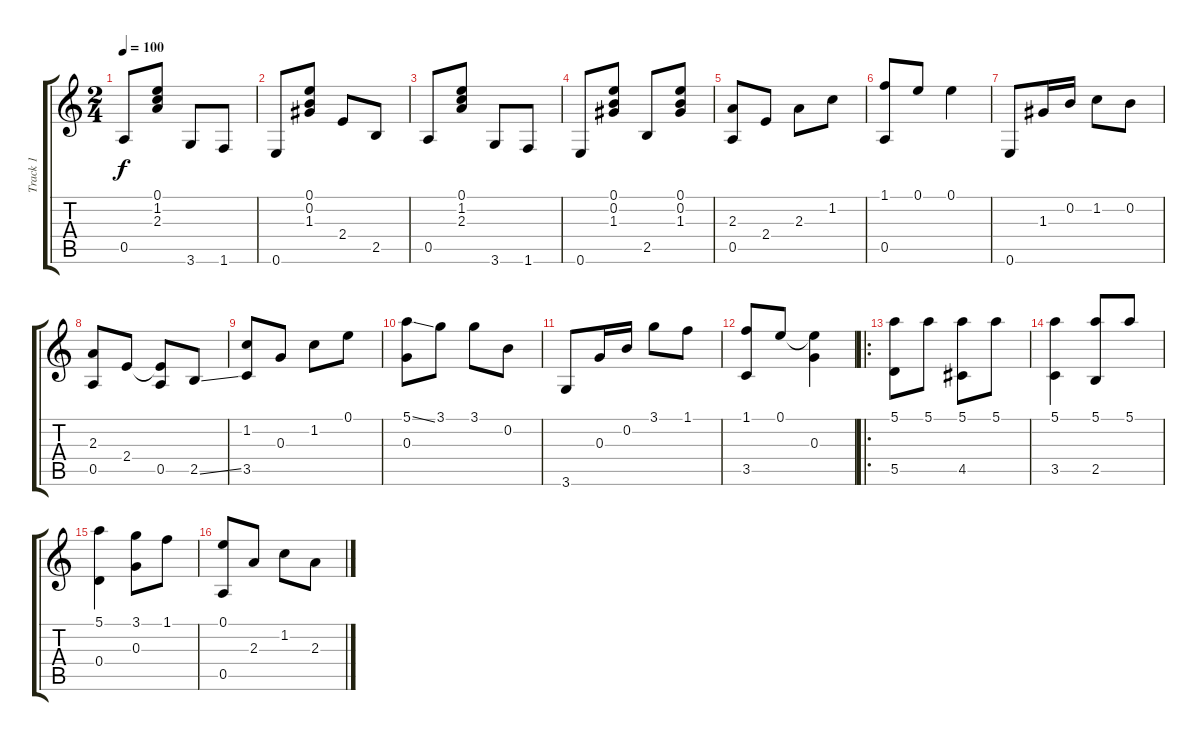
\track ("Track 1" "Track 1") {instrument acousticguitarnylon}
\staff {score tabs}
\tuning (E4 B3 G3 D3 A2 E2) {hide}
\ts (2 4)
\tempo 100
\clef g2
\ks c
0.5.8{dy f instrument acousticguitarnylon} (0.1 1.2 2.3).8 3.6.8 1.6.8 |
0.6.8 (0.1 0.2 1.3).8 2.4.8 2.5.8 |
0.5.8 (0.1 1.2 2.3).8 3.6.8 1.6.8 |
0.6.8 (0.1 0.2 1.3).8 2.5.8 (0.1 0.2 1.3).8 |
(2.3 0.5).8 2.4.8 2.3.8 1.2.8 |
(1.1 0.5).8 0.1.8 0.1.4 |
0.6.8 1.3.16 0.2.16 1.2.8 0.2.8 |
(2.3 0.5).8 2.4.8 (2.4{t} 0.5).8 2.5{ss}.8 |
(1.2 3.5).8 0.3.8 1.2.8 0.1.8 |
(5.1{ss} 0.3).8 3.1.8 3.1.8 0.2.8 |
3.6.8 0.3.16 0.2.16 3.1.8 1.1.8 |
(1.1 3.5).8 0.1.8 (0.1{t} 0.3).4 |
\ro
(5.1 5.5).8 5.1.8 (5.1 4.5).8 5.1.8 |
(5.1 3.5).4 (5.1 2.5).8 5.1.8 |
(5.1 0.4).4 (3.1 0.3).8 1.1.8 |
(0.1 0.5).8 2.3.8 1.2.8 2.3.8
